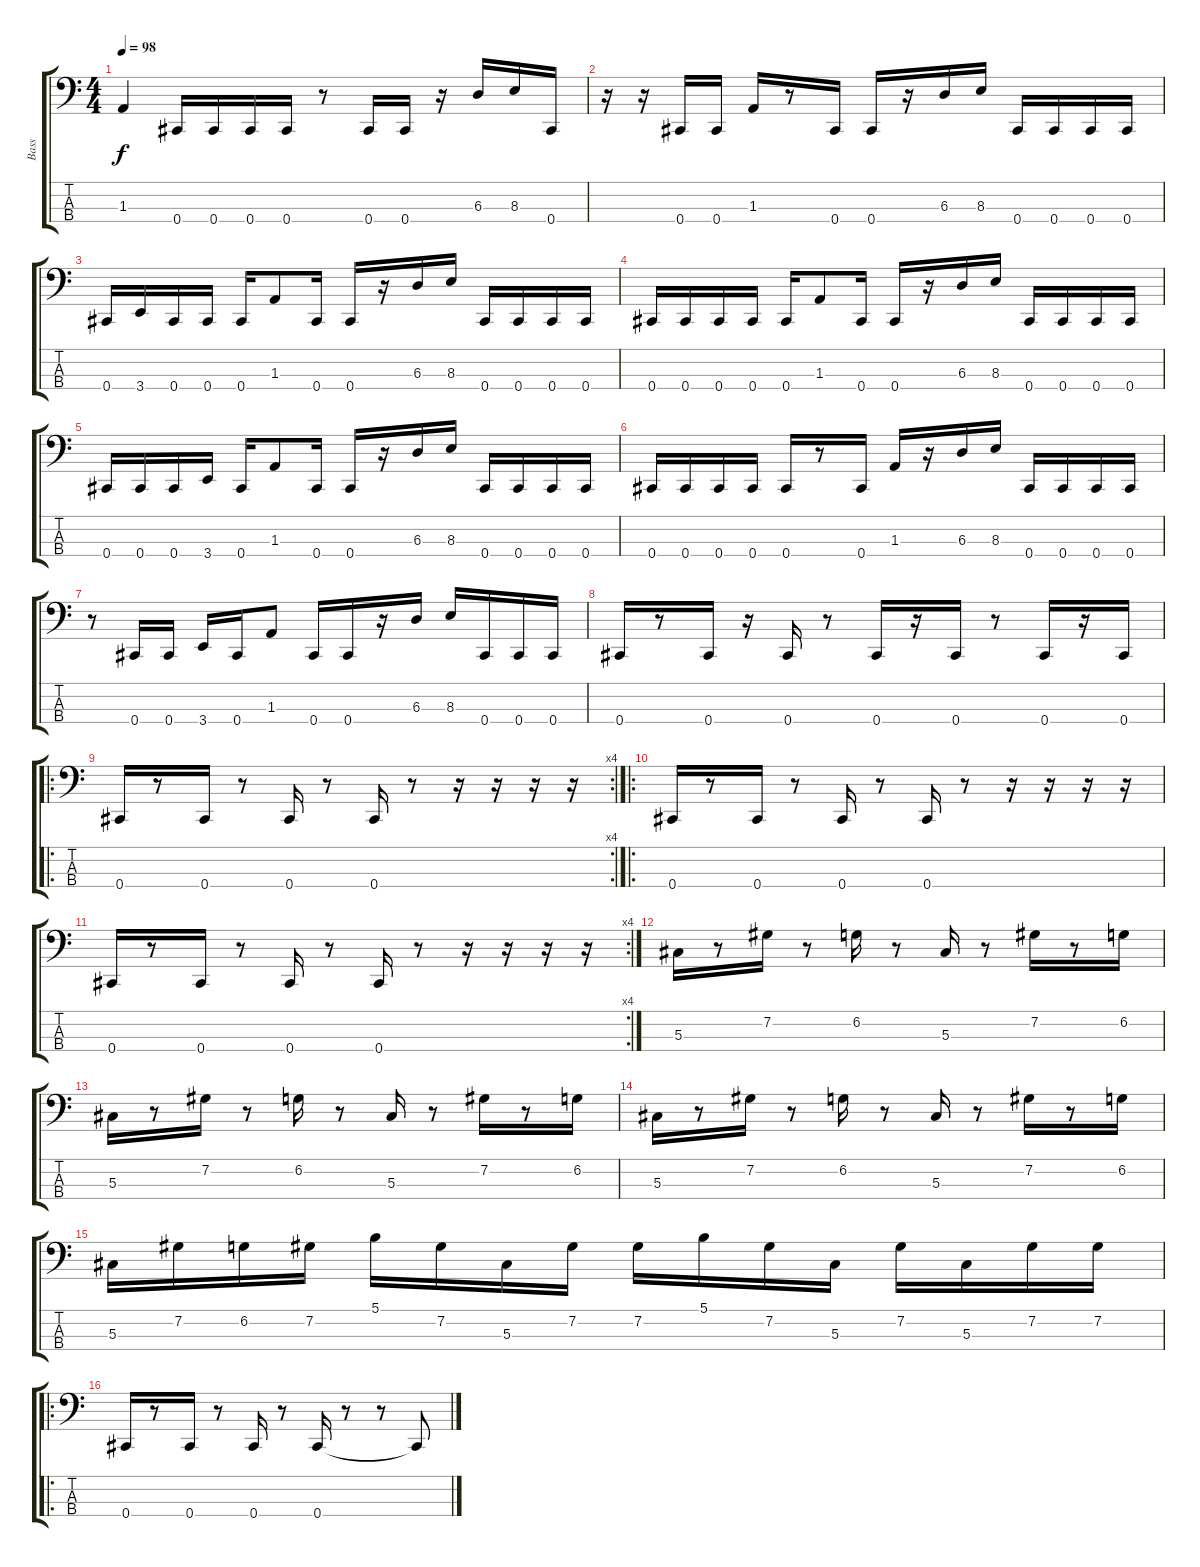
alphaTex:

\track ("Bass" "Bass") {instrument electricbassfinger}
\staff {score tabs}
\tuning (Gb2 Db2 Ab1 Db1) {hide}
\ts (4 4)
\tempo 98
\clef f4
\ks c
1.3.4{dy f} 0.4.16 0.4.16 0.4.16 0.4.16 r.8 0.4.16 0.4.16 r.16 6.3.16 8.3.16 0.4.16 |
r.16 r.16 0.4.16 0.4.16 1.3.16 r.8 0.4.16 0.4.16 r.16 6.3.16 8.3.16 0.4.16 0.4.16 0.4.16 0.4.16 |
0.4.16 3.4.16 0.4.16 0.4.16 0.4.16 1.3.8 0.4.16 0.4.16 r.16 6.3.16 8.3.16 0.4.16 0.4.16 0.4.16 0.4.16 |
0.4.16 0.4.16 0.4.16 0.4.16 0.4.16 1.3.8 0.4.16 0.4.16 r.16 6.3.16 8.3.16 0.4.16 0.4.16 0.4.16 0.4.16 |
0.4.16 0.4.16 0.4.16 3.4.16 0.4.16 1.3.8 0.4.16 0.4.16 r.16 6.3.16 8.3.16 0.4.16 0.4.16 0.4.16 0.4.16 |
0.4.16 0.4.16 0.4.16 0.4.16 0.4.16 r.8 0.4.16 1.3.16 r.16 6.3.16 8.3.16 0.4.16 0.4.16 0.4.16 0.4.16 |
r.8 0.4.16 0.4.16 3.4.16 0.4.16 1.3.8 0.4.16 0.4.16 r.16 6.3.16 8.3.16 0.4.16 0.4.16 0.4.16 |
0.4.16 r.8 0.4.16 r.16 0.4.16 r.8 0.4.16 r.16 0.4.16 r.8 0.4.16 r.16 0.4.16 |
\ro
\rc 4
0.4.16 r.8 0.4.16 r.8 0.4.16 r.8 0.4.16 r.8 r.16 r.16 r.16 r.16 |
\ro
0.4.16 r.8 0.4.16 r.8 0.4.16 r.8 0.4.16 r.8 r.16 r.16 r.16 r.16 |
\rc 4
0.4.16 r.8 0.4.16 r.8 0.4.16 r.8 0.4.16 r.8 r.16 r.16 r.16 r.16 |
5.3.16 r.8 7.2.16 r.8 6.2.16 r.8 5.3.16 r.8 7.2.16 r.8 6.2.16 |
5.3.16 r.8 7.2.16 r.8 6.2.16 r.8 5.3.16 r.8 7.2.16 r.8 6.2.16 |
5.3.16 r.8 7.2.16 r.8 6.2.16 r.8 5.3.16 r.8 7.2.16 r.8 6.2.16 |
5.3.16 7.2.16 6.2.16 7.2.16 5.1.16 7.2.16 5.3.16 7.2.16 7.2.16 5.1.16 7.2.16 5.3.16 7.2.16 5.3.16 7.2.16 7.2.16 |
\ro
0.4.16 r.8 0.4.16 r.8 0.4.16 r.8 0.4.16 r.8 r.8 0.4{t}.8
